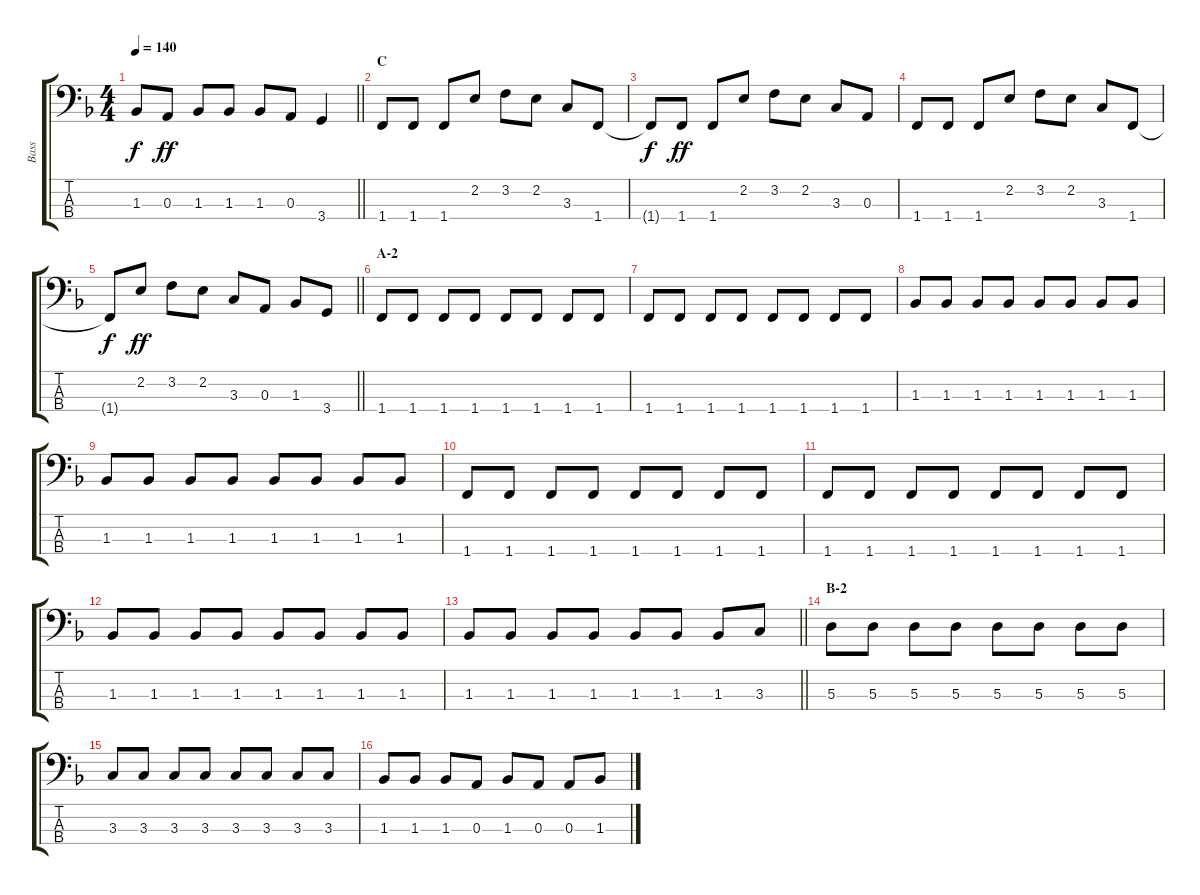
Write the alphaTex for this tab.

\track ("Bass" "Bass") {instrument electricbasspick}
\staff {score tabs}
\tuning (G2 D2 A1 E1) {hide}
\ts (4 4)
\tempo 140
\clef f4
\barLineRight lightlight
\ks f
1.3{t}.8{dy f} 0.3.8{dy ff} 1.3.8 1.3.8 1.3.8 0.3.8 3.4.4 |
\section ("" "C")
1.4.8 1.4.8 1.4.8 2.2.8 3.2.8 2.2.8 3.3.8 1.4.8 |
1.4{t}.8{dy f} 1.4.8{dy ff} 1.4.8 2.2.8 3.2.8 2.2.8 3.3.8 0.3.8 |
1.4.8 1.4.8 1.4.8 2.2.8 3.2.8 2.2.8 3.3.8 1.4.8 |
\barLineRight lightlight
1.4{t}.8{dy f} 2.2.8{dy ff} 3.2.8 2.2.8 3.3.8 0.3.8 1.3.8 3.4.8 |
\section ("" "A-2")
1.4.8 1.4.8 1.4.8 1.4.8 1.4.8 1.4.8 1.4.8 1.4.8 |
1.4.8 1.4.8 1.4.8 1.4.8 1.4.8 1.4.8 1.4.8 1.4.8 |
1.3.8 1.3.8 1.3.8 1.3.8 1.3.8 1.3.8 1.3.8 1.3.8 |
1.3.8 1.3.8 1.3.8 1.3.8 1.3.8 1.3.8 1.3.8 1.3.8 |
1.4.8 1.4.8 1.4.8 1.4.8 1.4.8 1.4.8 1.4.8 1.4.8 |
1.4.8 1.4.8 1.4.8 1.4.8 1.4.8 1.4.8 1.4.8 1.4.8 |
1.3.8 1.3.8 1.3.8 1.3.8 1.3.8 1.3.8 1.3.8 1.3.8 |
\barLineRight lightlight
1.3.8 1.3.8 1.3.8 1.3.8 1.3.8 1.3.8 1.3.8 3.3.8 |
\section ("" "B-2")
5.3.8 5.3.8 5.3.8 5.3.8 5.3.8 5.3.8 5.3.8 5.3.8 |
3.3.8 3.3.8 3.3.8 3.3.8 3.3.8 3.3.8 3.3.8 3.3.8 |
1.3.8 1.3.8 1.3.8 0.3.8 1.3.8 0.3.8 0.3.8 1.3.8
